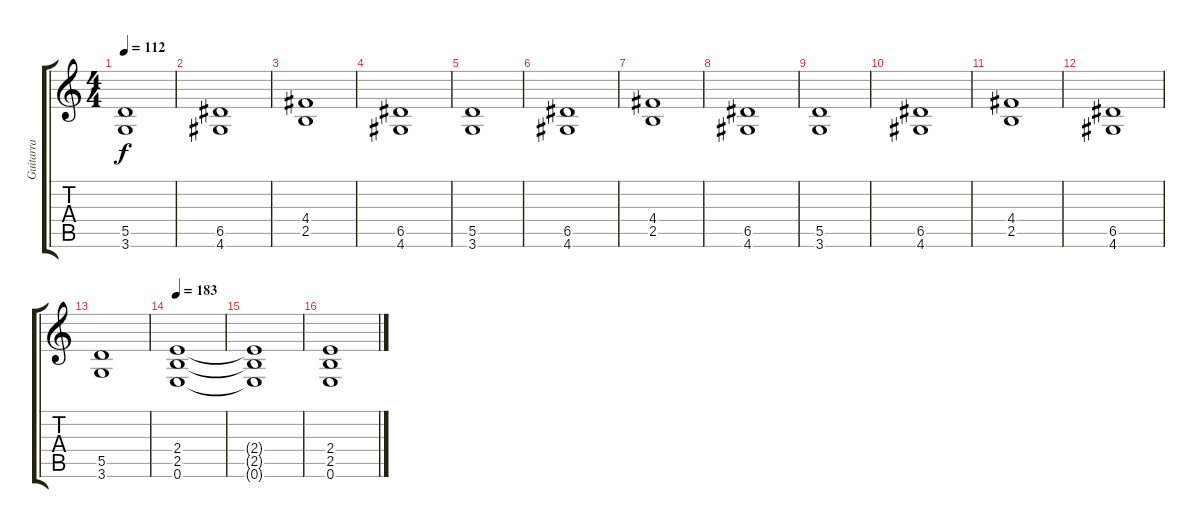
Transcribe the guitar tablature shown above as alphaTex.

\track ("Guitarra" "Guitarra") {instrument distortionguitar}
\staff {score tabs}
\tuning (E4 B3 G3 D3 A2 E2) {hide}
\ts (4 4)
\tempo 112
\clef g2
\ks c
(5.5 3.6).1{dy f} |
(6.5 4.6).1 |
(4.4 2.5).1 |
(6.5 4.6).1 |
(5.5 3.6).1 |
(6.5 4.6).1 |
(4.4 2.5).1 |
(6.5 4.6).1 |
(5.5 3.6).1 |
(6.5 4.6).1 |
(4.4 2.5).1 |
(6.5 4.6).1 |
(5.5 3.6).1 |
\tempo 183
(2.4 2.5 0.6).1 |
(2.4{t} 2.5{t} 0.6{t}).1 |
(2.4 2.5 0.6).1
